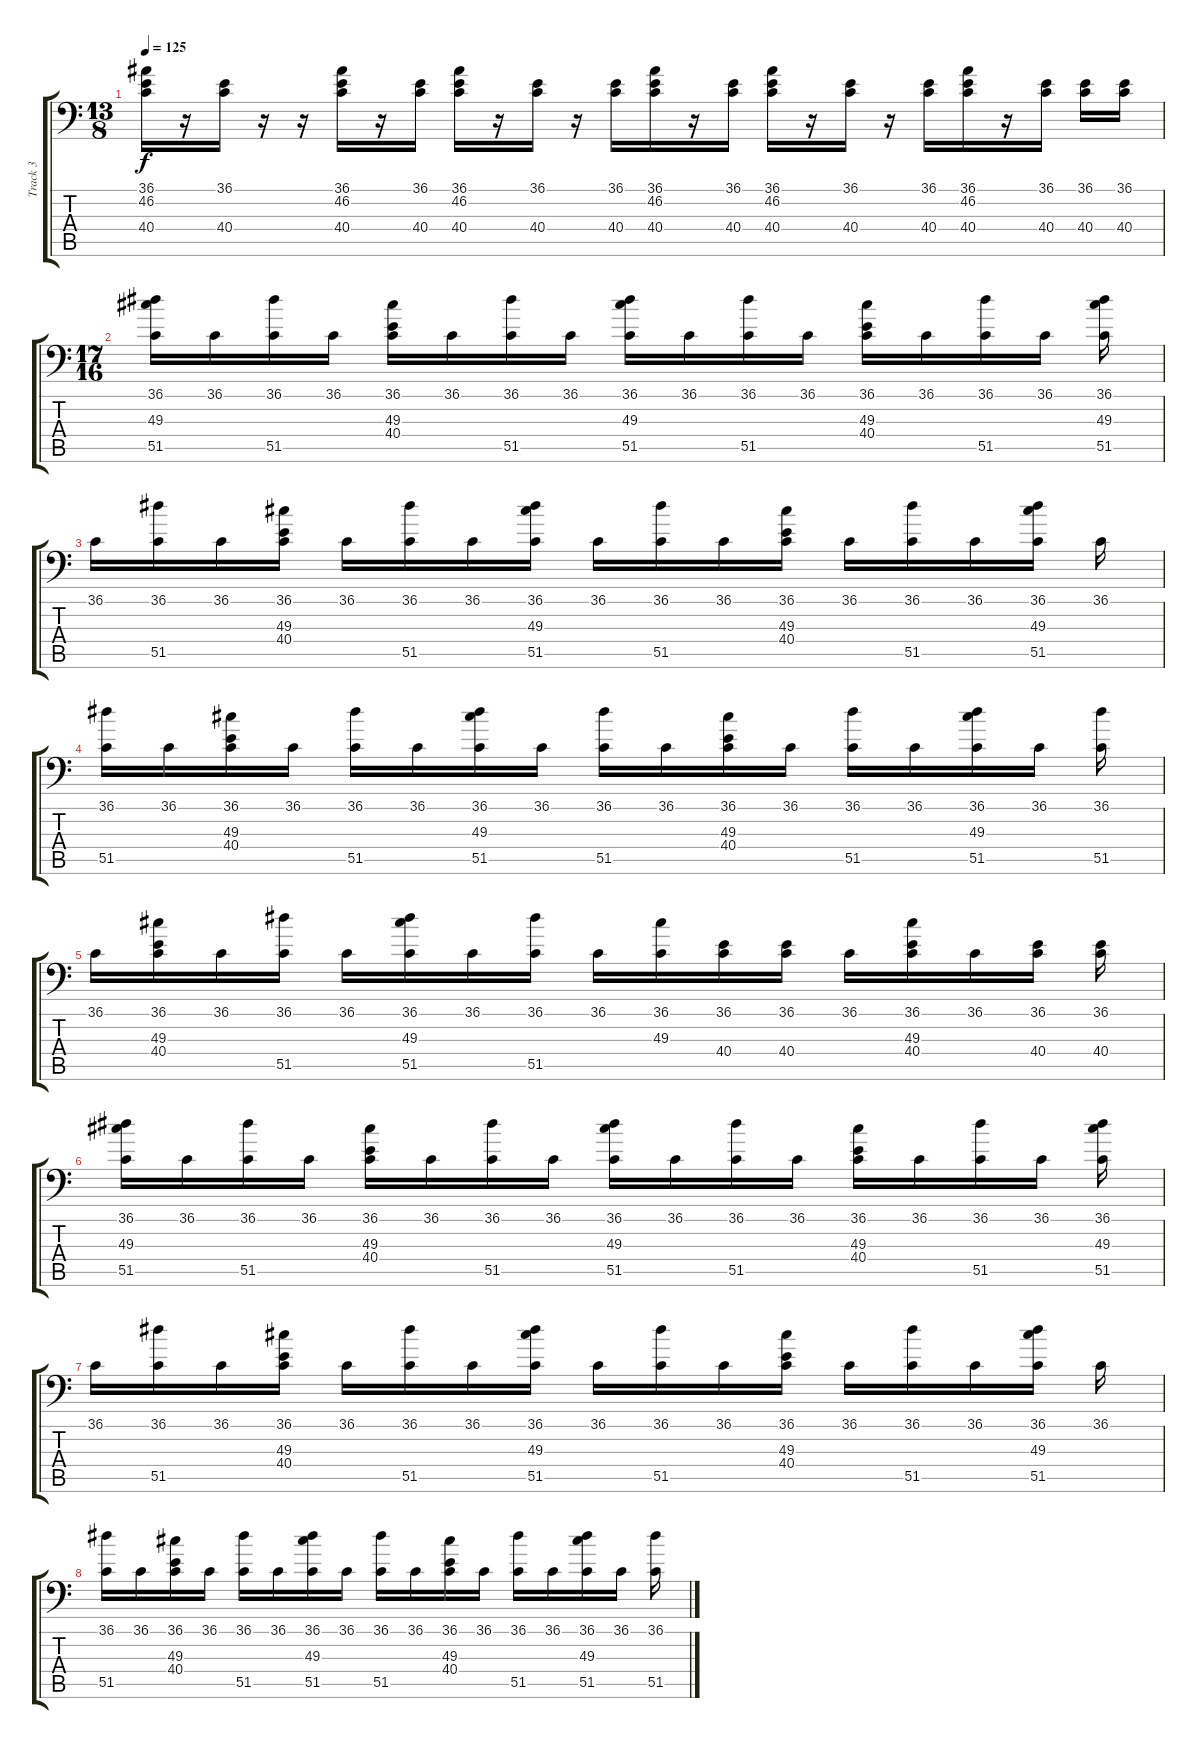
\track ("Track 3" "Track 3") {instrument acousticgrandpiano}
\staff {score tabs}
\tuning (C-1 C-1 C-1 C-1 C-1 C-1) {hide}
\ts (13 8)
\tempo 125
\clef f4
\ks c
(36.1 46.2 40.4).16{dy f} r.16 (36.1 40.4).16 r.16 r.16 (36.1 46.2 40.4).16 r.16 (36.1 40.4).16 (36.1 46.2 40.4).16 r.16 (36.1 40.4).16 r.16 (36.1 40.4).16 (36.1 46.2 40.4).16 r.16 (36.1 40.4).16 (36.1 46.2 40.4).16 r.16 (36.1 40.4).16 r.16 (36.1 40.4).16 (36.1 46.2 40.4).16 r.16 (36.1 40.4).16 (36.1 40.4).16 (36.1 40.4).16 |
\ts (17 16)
(36.1 49.3 51.5).16 36.1.16 (36.1 51.5).16 36.1.16 (36.1 49.3 40.4).16 36.1.16 (36.1 51.5).16 36.1.16 (36.1 49.3 51.5).16 36.1.16 (36.1 51.5).16 36.1.16 (36.1 49.3 40.4).16 36.1.16 (36.1 51.5).16 36.1.16 (36.1 49.3 51.5).16 |
36.1.16 (36.1 51.5).16 36.1.16 (36.1 49.3 40.4).16 36.1.16 (36.1 51.5).16 36.1.16 (36.1 49.3 51.5).16 36.1.16 (36.1 51.5).16 36.1.16 (36.1 49.3 40.4).16 36.1.16 (36.1 51.5).16 36.1.16 (36.1 49.3 51.5).16 36.1.16 |
(36.1 51.5).16 36.1.16 (36.1 49.3 40.4).16 36.1.16 (36.1 51.5).16 36.1.16 (36.1 49.3 51.5).16 36.1.16 (36.1 51.5).16 36.1.16 (36.1 49.3 40.4).16 36.1.16 (36.1 51.5).16 36.1.16 (36.1 49.3 51.5).16 36.1.16 (36.1 51.5).16 |
36.1.16 (36.1 49.3 40.4).16 36.1.16 (36.1 51.5).16 36.1.16 (36.1 49.3 51.5).16 36.1.16 (36.1 51.5).16 36.1.16 (36.1 49.3).16 (36.1 40.4).16 (36.1 40.4).16 36.1.16 (36.1 49.3 40.4).16 36.1.16 (36.1 40.4).16 (36.1 40.4).16 |
(36.1 49.3 51.5).16 36.1.16 (36.1 51.5).16 36.1.16 (36.1 49.3 40.4).16 36.1.16 (36.1 51.5).16 36.1.16 (36.1 49.3 51.5).16 36.1.16 (36.1 51.5).16 36.1.16 (36.1 49.3 40.4).16 36.1.16 (36.1 51.5).16 36.1.16 (36.1 49.3 51.5).16 |
36.1.16 (36.1 51.5).16 36.1.16 (36.1 49.3 40.4).16 36.1.16 (36.1 51.5).16 36.1.16 (36.1 49.3 51.5).16 36.1.16 (36.1 51.5).16 36.1.16 (36.1 49.3 40.4).16 36.1.16 (36.1 51.5).16 36.1.16 (36.1 49.3 51.5).16 36.1.16 |
(36.1 51.5).16 36.1.16 (36.1 49.3 40.4).16 36.1.16 (36.1 51.5).16 36.1.16 (36.1 49.3 51.5).16 36.1.16 (36.1 51.5).16 36.1.16 (36.1 49.3 40.4).16 36.1.16 (36.1 51.5).16 36.1.16 (36.1 49.3 51.5).16 36.1.16 (36.1 51.5).16
